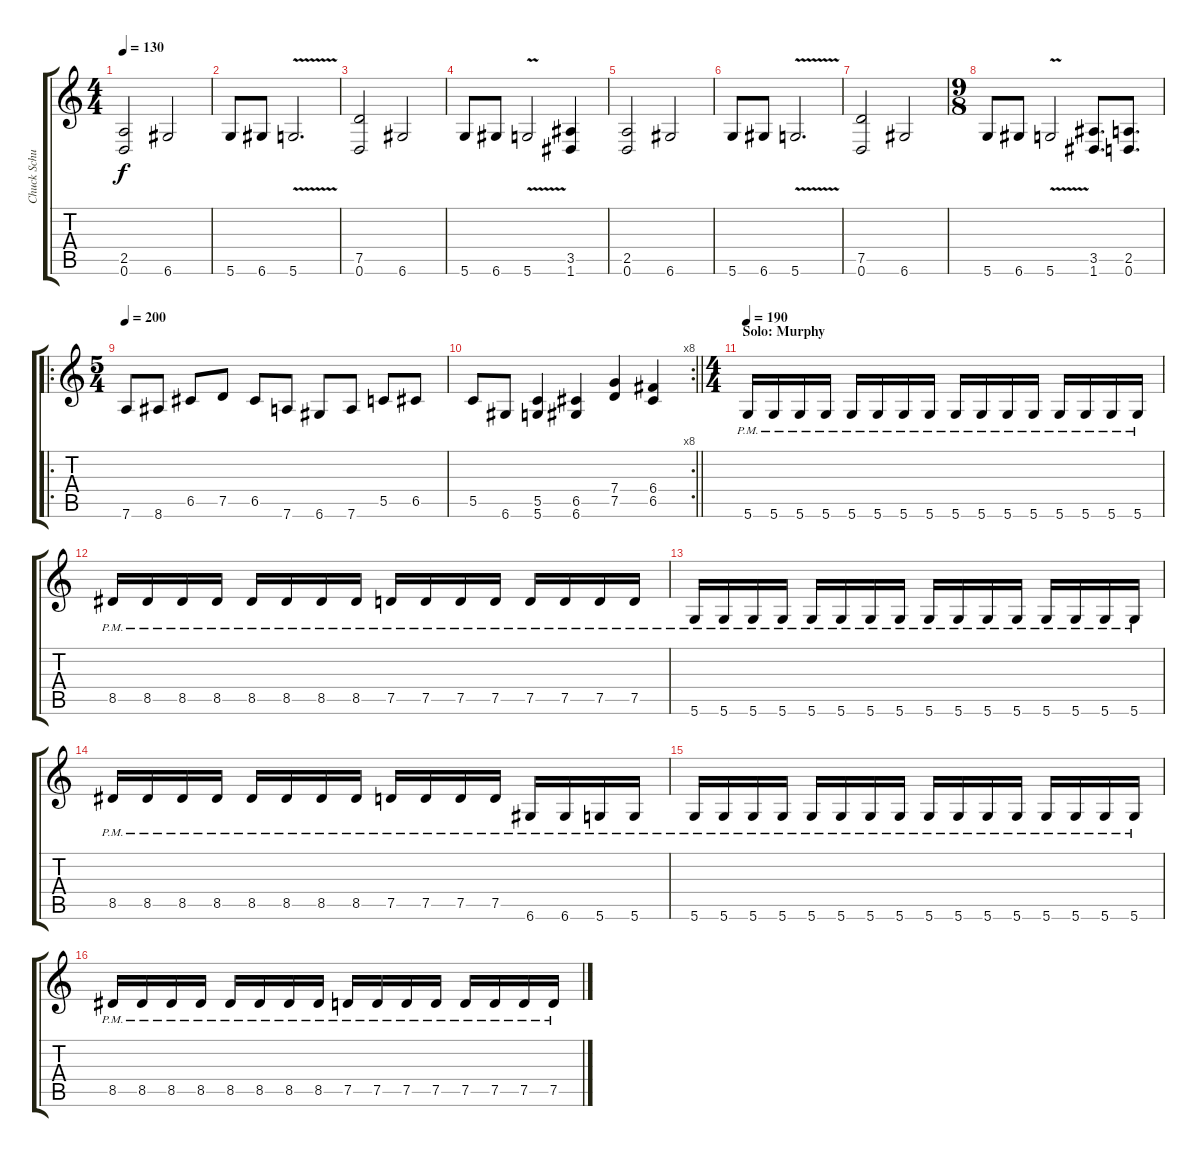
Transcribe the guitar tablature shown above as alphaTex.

\track ("Chuck Schuldiner" "Chuck Schu") {instrument distortionguitar}
\staff {score tabs}
\tuning (D4 A3 F3 C3 G2 D2) {hide}
\ts (4 4)
\tempo 130
\clef g2
\ks c
(2.5 0.6).2{dy f} 6.6.2 |
5.6.8 6.6.8 5.6{v}.2{d} |
(7.5 0.6).2 6.6.2 |
5.6.8 6.6.8 5.6{v}.2 (3.5 1.6).4 |
(2.5 0.6).2 6.6.2 |
5.6.8 6.6.8 5.6{v}.2{d} |
(7.5 0.6).2 6.6.2 |
\ts (9 8)
5.6.8 6.6.8 5.6{v}.2 (3.5 1.6).8{d} (2.5 0.6).8{d} |
\ro
\ts (5 4)
\tempo 200
7.6.8 8.6.8 6.5.8 7.5.8 6.5.8 7.6.8 6.6.8 7.6.8 5.5.8 6.5.8 |
\rc 8
\barLineRight lightlight
5.5.8 6.6.8 (5.5 5.6).4 (6.5 6.6).4 (7.4 7.5).4 (6.4 6.5).4 |
\ts (4 4)
\section ("" "Solo: Murphy")
\tempo 190
5.6{pm}.16 5.6{pm}.16 5.6{pm}.16 5.6{pm}.16 5.6{pm}.16 5.6{pm}.16 5.6{pm}.16 5.6{pm}.16 5.6{pm}.16 5.6{pm}.16 5.6{pm}.16 5.6{pm}.16 5.6{pm}.16 5.6{pm}.16 5.6{pm}.16 5.6{pm}.16 |
8.5{pm}.16 8.5{pm}.16 8.5{pm}.16 8.5{pm}.16 8.5{pm}.16 8.5{pm}.16 8.5{pm}.16 8.5{pm}.16 7.5{pm}.16 7.5{pm}.16 7.5{pm}.16 7.5{pm}.16 7.5{pm}.16 7.5{pm}.16 7.5{pm}.16 7.5{pm}.16 |
5.6{pm}.16 5.6{pm}.16 5.6{pm}.16 5.6{pm}.16 5.6{pm}.16 5.6{pm}.16 5.6{pm}.16 5.6{pm}.16 5.6{pm}.16 5.6{pm}.16 5.6{pm}.16 5.6{pm}.16 5.6{pm}.16 5.6{pm}.16 5.6{pm}.16 5.6{pm}.16 |
8.5{pm}.16 8.5{pm}.16 8.5{pm}.16 8.5{pm}.16 8.5{pm}.16 8.5{pm}.16 8.5{pm}.16 8.5{pm}.16 7.5{pm}.16 7.5{pm}.16 7.5{pm}.16 7.5{pm}.16 6.6{pm}.16 6.6{pm}.16 5.6{pm}.16 5.6{pm}.16 |
5.6{pm}.16 5.6{pm}.16 5.6{pm}.16 5.6{pm}.16 5.6{pm}.16 5.6{pm}.16 5.6{pm}.16 5.6{pm}.16 5.6{pm}.16 5.6{pm}.16 5.6{pm}.16 5.6{pm}.16 5.6{pm}.16 5.6{pm}.16 5.6{pm}.16 5.6{pm}.16 |
8.5{pm}.16 8.5{pm}.16 8.5{pm}.16 8.5{pm}.16 8.5{pm}.16 8.5{pm}.16 8.5{pm}.16 8.5{pm}.16 7.5{pm}.16 7.5{pm}.16 7.5{pm}.16 7.5{pm}.16 7.5{pm}.16 7.5{pm}.16 7.5{pm}.16 7.5{pm}.16
